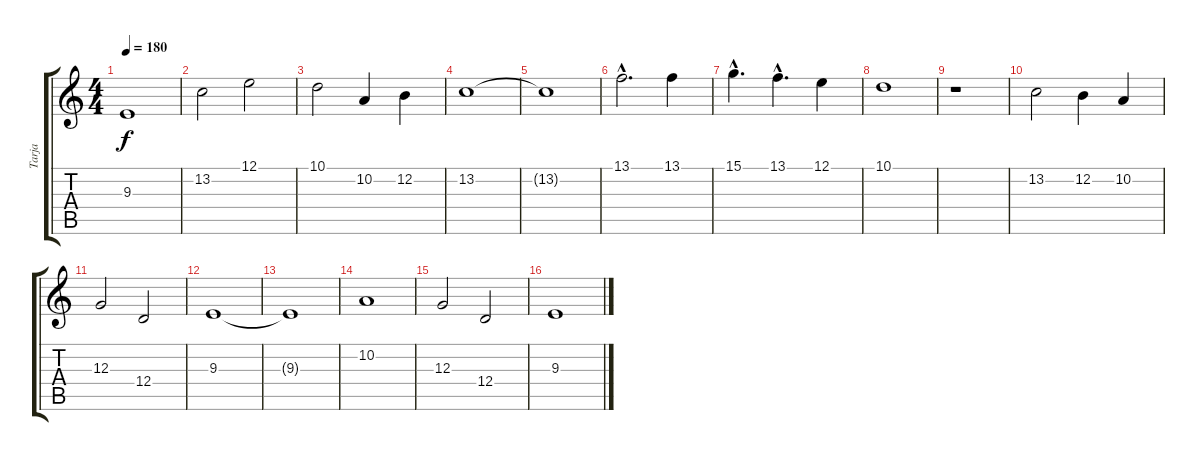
\track ("Tarja" "Tarja") {instrument pad2warm}
\staff {score tabs}
\tuning (E4 B3 G3 D3 A2 E2) {hide}
\ts (4 4)
\tempo 180
\clef g2
\ks c
9.3{t}.1{dy f} |
13.2.2 12.1.2 |
10.1.2 10.2.4 12.2.4 |
13.2.1 |
13.2{t}.1 |
13.1{hac}.2{d} 13.1.4 |
15.1{hac}.4{d} 13.1{hac}.4{d} 12.1.4 |
10.1.1{volume 0} |
r.1 |
13.2.2{volume 13} 12.2.4 10.2.4 |
12.3.2 12.4.2 |
9.3.1 |
9.3{t}.1 |
10.2.1 |
12.3.2 12.4.2 |
9.3.1
